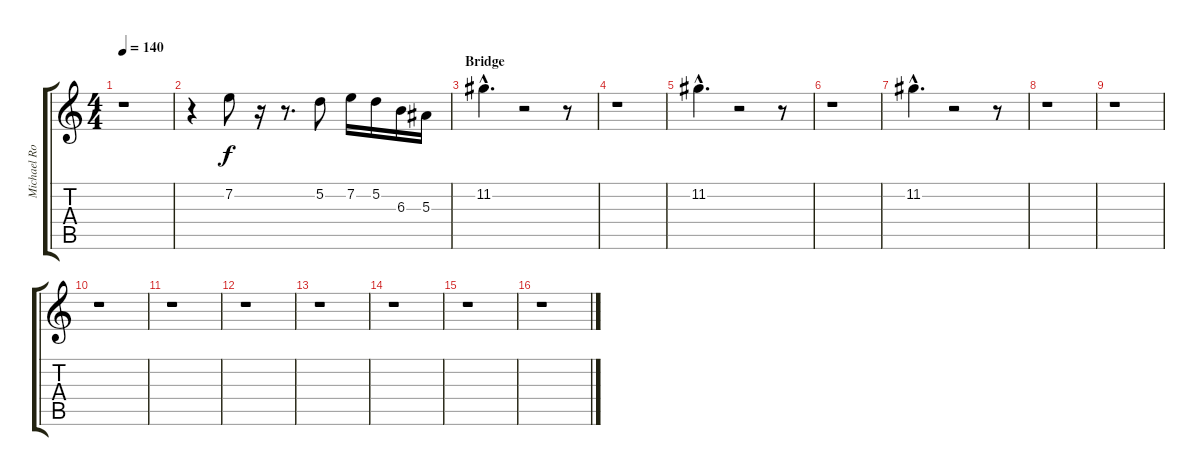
\track ("Michael Romeo Acoustic Guitar/Solos/Fill" "Michael Ro") {instrument acousticguitarsteel}
\staff {score tabs}
\tuning (D4 A3 F3 C3 G2 D2) {hide}
\ts (4 4)
\tempo 140
\clef g2
\ks c
r.1{dy f} |
r.4{instrument distortionguitar} 7.2.8 r.16 r.8{d} 5.2.8 7.2.16 5.2.16 6.3.16 5.3.16 |
\section ("" "Bridge")
11.2{hac}.4{d instrument distortionguitar} r.2 r.8 |
r.1 |
11.2{hac}.4{d instrument distortionguitar} r.2 r.8 |
r.1 |
11.2{hac}.4{d} r.2 r.8 |
r.1 |
r.1 |
r.1 |
r.1 |
r.1 |
r.1 |
r.1 |
r.1 |
r.1
